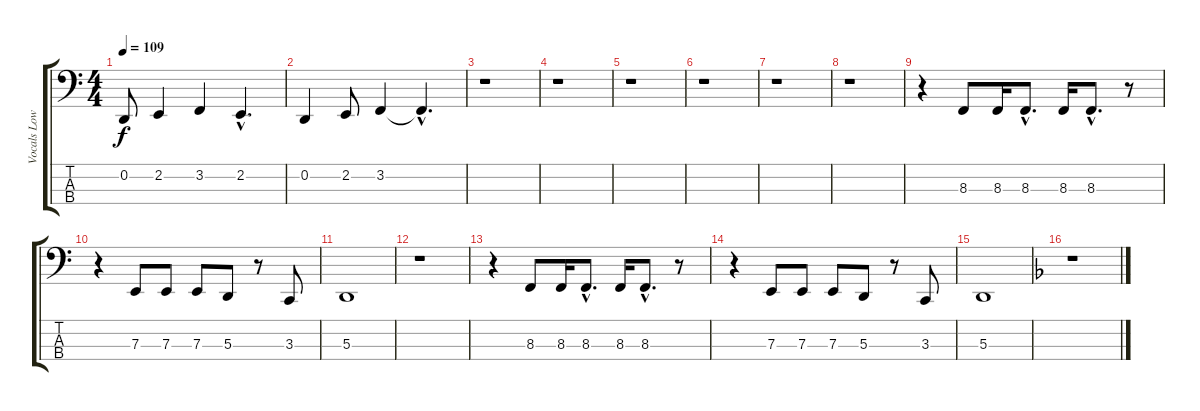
\track ("Vocals Low" "Vocals Low") {instrument lead1square}
\staff {score tabs}
\tuning (G2 D2 A1 E1) {hide}
\ts (4 4)
\tempo 109
\clef f4
\ks c
0.2.8{dy f} 2.2.4 3.2.4 2.2{hac}.4{d} |
0.2.4 2.2.8 3.2.4 3.2{hac t}.4{d} |
r.1 |
r.1 |
r.1 |
r.1 |
r.1 |
r.1 |
r.4 8.3.8 8.3.16 8.3{hac}.8{d} 8.3.16 8.3{hac}.8{d} r.8 |
r.4 7.3.8 7.3.8 7.3.8 5.3.8 r.8 3.3.8 |
5.3.1 |
r.1 |
r.4 8.3.8 8.3.16 8.3{hac}.8{d} 8.3.16 8.3{hac}.8{d} r.8 |
r.4 7.3.8 7.3.8 7.3.8 5.3.8 r.8 3.3.8 |
5.3.1 |
\ks dminor
r.1
